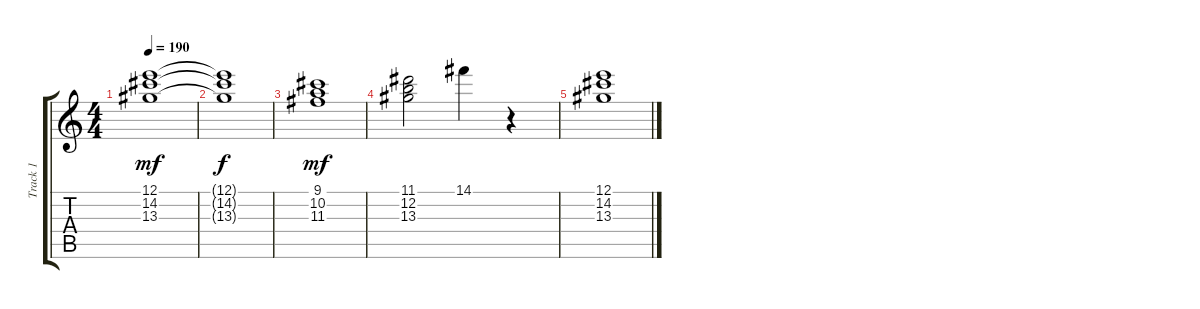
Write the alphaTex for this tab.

\track ("Track 1" "Track 1") {instrument electricguitarclean}
\staff {score tabs}
\tuning (E4 B3 G3 D3 A2 E2) {hide}
\ts (4 4)
\tempo 190
\clef g2
\ks c
(12.1 14.2 13.3).1{dy mf} |
(12.1{t} 14.2{t} 13.3{t}).1{dy f} |
(9.1 10.2 11.3).1{dy mf} |
(11.1 12.2 13.3).2 14.1.4 r.4 |
(12.1 14.2 13.3).1
